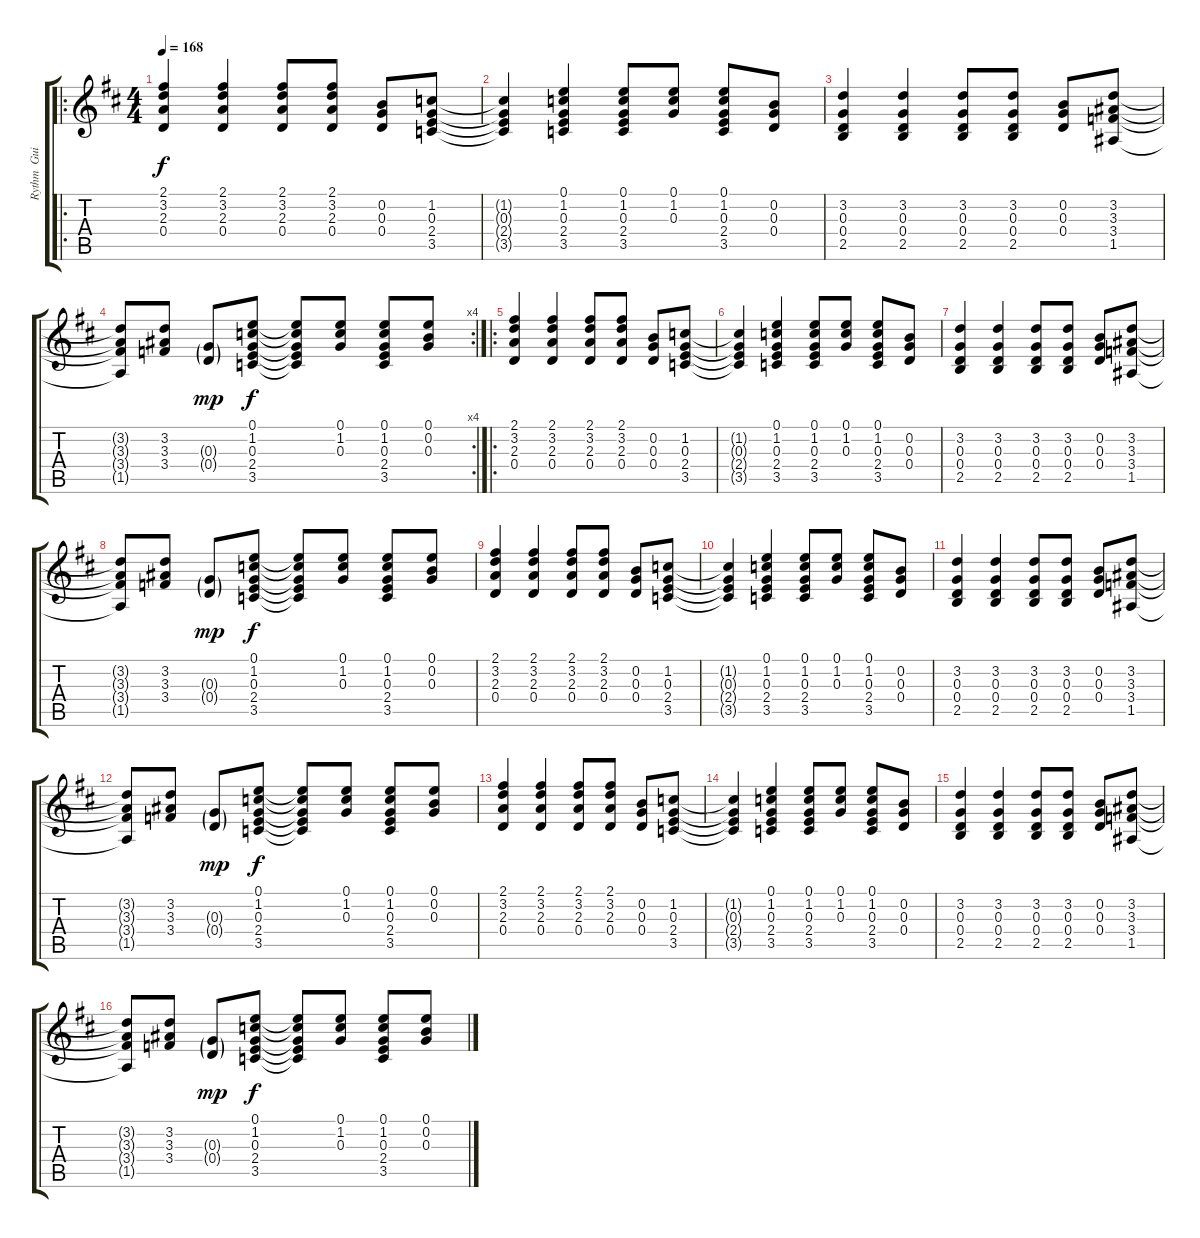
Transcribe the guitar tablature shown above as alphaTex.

\track ("Rythm  Guitar" "Rythm  Gui") {instrument distortionguitar}
\staff {score tabs}
\tuning (E4 B3 G3 D3 A2 E2) {hide}
\ro
\ts (4 4)
\tempo 168
\clef g2
\ks d
(2.1 3.2 2.3 0.4).4{dy f} (2.1 3.2 2.3 0.4).4 (2.1 3.2 2.3 0.4).8 (2.1 3.2 2.3 0.4).8 (0.2 0.3 0.4).8 (1.2 0.3 2.4 3.5).8 |
(1.2{t} 0.3{t} 2.4{t} 3.5{t}).4 (0.1 1.2 0.3 2.4 3.5).4 (0.1 1.2 0.3 2.4 3.5).8 (0.1 1.2 0.3).8 (0.1 1.2 0.3 2.4 3.5).8 (0.2 0.3 0.4).8 |
(3.2 0.3 0.4 2.5).4 (3.2 0.3 0.4 2.5).4 (3.2 0.3 0.4 2.5).8 (3.2 0.3 0.4 2.5).8 (0.2 0.3 0.4).8 (3.2 3.3 3.4 1.5).8 |
\rc 4
(3.2{t} 3.3{t} 3.4{t} 1.5{t}).8 (3.2 3.3 3.4).8 (0.3{g} 0.4{g}).8{dy mp} (0.1 1.2 0.3 2.4 3.5).8{dy f} (0.1{t} 1.2{t} 0.3{t} 2.4{t} 3.5{t}).8 (0.1 1.2 0.3).8 (0.1 1.2 0.3 2.4 3.5).8 (0.1 0.2 0.3).8 |
\ro
(2.1 3.2 2.3 0.4).4 (2.1 3.2 2.3 0.4).4 (2.1 3.2 2.3 0.4).8 (2.1 3.2 2.3 0.4).8 (0.2 0.3 0.4).8 (1.2 0.3 2.4 3.5).8 |
(1.2{t} 0.3{t} 2.4{t} 3.5{t}).4 (0.1 1.2 0.3 2.4 3.5).4 (0.1 1.2 0.3 2.4 3.5).8 (0.1 1.2 0.3).8 (0.1 1.2 0.3 2.4 3.5).8 (0.2 0.3 0.4).8 |
(3.2 0.3 0.4 2.5).4 (3.2 0.3 0.4 2.5).4 (3.2 0.3 0.4 2.5).8 (3.2 0.3 0.4 2.5).8 (0.2 0.3 0.4).8 (3.2 3.3 3.4 1.5).8 |
(3.2{t} 3.3{t} 3.4{t} 1.5{t}).8 (3.2 3.3 3.4).8 (0.3{g} 0.4{g}).8{dy mp} (0.1 1.2 0.3 2.4 3.5).8{dy f} (0.1{t} 1.2{t} 0.3{t} 2.4{t} 3.5{t}).8 (0.1 1.2 0.3).8 (0.1 1.2 0.3 2.4 3.5).8 (0.1 0.2 0.3).8 |
(2.1 3.2 2.3 0.4).4 (2.1 3.2 2.3 0.4).4 (2.1 3.2 2.3 0.4).8 (2.1 3.2 2.3 0.4).8 (0.2 0.3 0.4).8 (1.2 0.3 2.4 3.5).8 |
(1.2{t} 0.3{t} 2.4{t} 3.5{t}).4 (0.1 1.2 0.3 2.4 3.5).4 (0.1 1.2 0.3 2.4 3.5).8 (0.1 1.2 0.3).8 (0.1 1.2 0.3 2.4 3.5).8 (0.2 0.3 0.4).8 |
(3.2 0.3 0.4 2.5).4 (3.2 0.3 0.4 2.5).4 (3.2 0.3 0.4 2.5).8 (3.2 0.3 0.4 2.5).8 (0.2 0.3 0.4).8 (3.2 3.3 3.4 1.5).8 |
(3.2{t} 3.3{t} 3.4{t} 1.5{t}).8 (3.2 3.3 3.4).8 (0.3{g} 0.4{g}).8{dy mp} (0.1 1.2 0.3 2.4 3.5).8{dy f} (0.1{t} 1.2{t} 0.3{t} 2.4{t} 3.5{t}).8 (0.1 1.2 0.3).8 (0.1 1.2 0.3 2.4 3.5).8 (0.1 0.2 0.3).8 |
(2.1 3.2 2.3 0.4).4 (2.1 3.2 2.3 0.4).4 (2.1 3.2 2.3 0.4).8 (2.1 3.2 2.3 0.4).8 (0.2 0.3 0.4).8 (1.2 0.3 2.4 3.5).8 |
(1.2{t} 0.3{t} 2.4{t} 3.5{t}).4 (0.1 1.2 0.3 2.4 3.5).4 (0.1 1.2 0.3 2.4 3.5).8 (0.1 1.2 0.3).8 (0.1 1.2 0.3 2.4 3.5).8 (0.2 0.3 0.4).8 |
(3.2 0.3 0.4 2.5).4 (3.2 0.3 0.4 2.5).4 (3.2 0.3 0.4 2.5).8 (3.2 0.3 0.4 2.5).8 (0.2 0.3 0.4).8 (3.2 3.3 3.4 1.5).8 |
(3.2{t} 3.3{t} 3.4{t} 1.5{t}).8 (3.2 3.3 3.4).8 (0.3{g} 0.4{g}).8{dy mp} (0.1 1.2 0.3 2.4 3.5).8{dy f} (0.1{t} 1.2{t} 0.3{t} 2.4{t} 3.5{t}).8 (0.1 1.2 0.3).8 (0.1 1.2 0.3 2.4 3.5).8 (0.1 0.2 0.3).8
